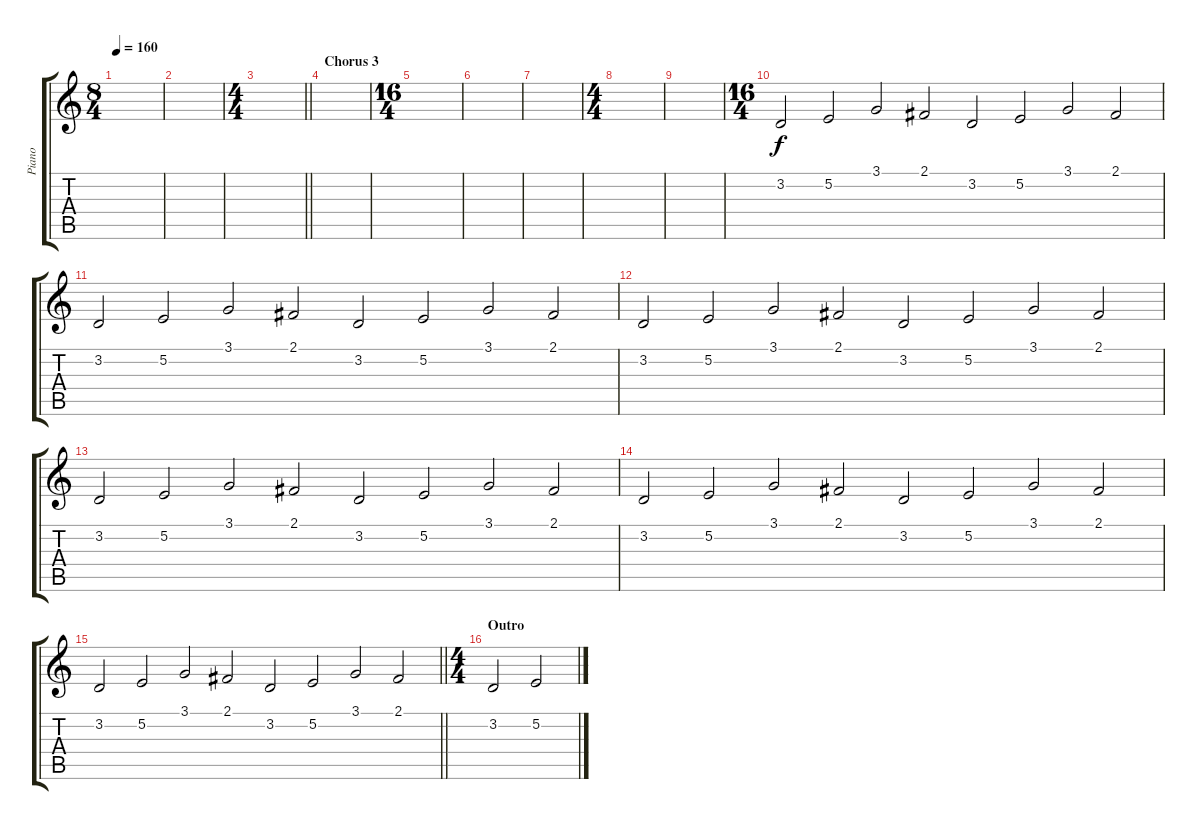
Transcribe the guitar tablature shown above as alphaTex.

\track ("Piano" "Piano") {instrument acousticgrandpiano}
\staff {score tabs}
\tuning (E4 B3 G3 D3 A2 E2) {hide}
\ts (8 4)
\tempo 160
\clef g2
\ks c
|
|
\ts (4 4)
\barLineRight lightlight
|
\section ("" "Chorus 3")
|
\ts (16 4)
|
|
|
\ts (4 4)
|
|
\ts (16 4)
3.2.2 5.2.2 3.1.2 2.1.2 3.2.2 5.2.2 3.1.2 2.1.2 |
3.2.2 5.2.2 3.1.2 2.1.2 3.2.2 5.2.2 3.1.2 2.1.2 |
3.2.2 5.2.2 3.1.2 2.1.2 3.2.2 5.2.2 3.1.2 2.1.2 |
3.2.2 5.2.2 3.1.2 2.1.2 3.2.2 5.2.2 3.1.2 2.1.2 |
3.2.2 5.2.2 3.1.2 2.1.2 3.2.2 5.2.2 3.1.2 2.1.2 |
\barLineRight lightlight
3.2.2 5.2.2 3.1.2 2.1.2 3.2.2 5.2.2 3.1.2 2.1.2 |
\ts (4 4)
\section ("" "Outro")
3.2.2 5.2.2{dy f}
